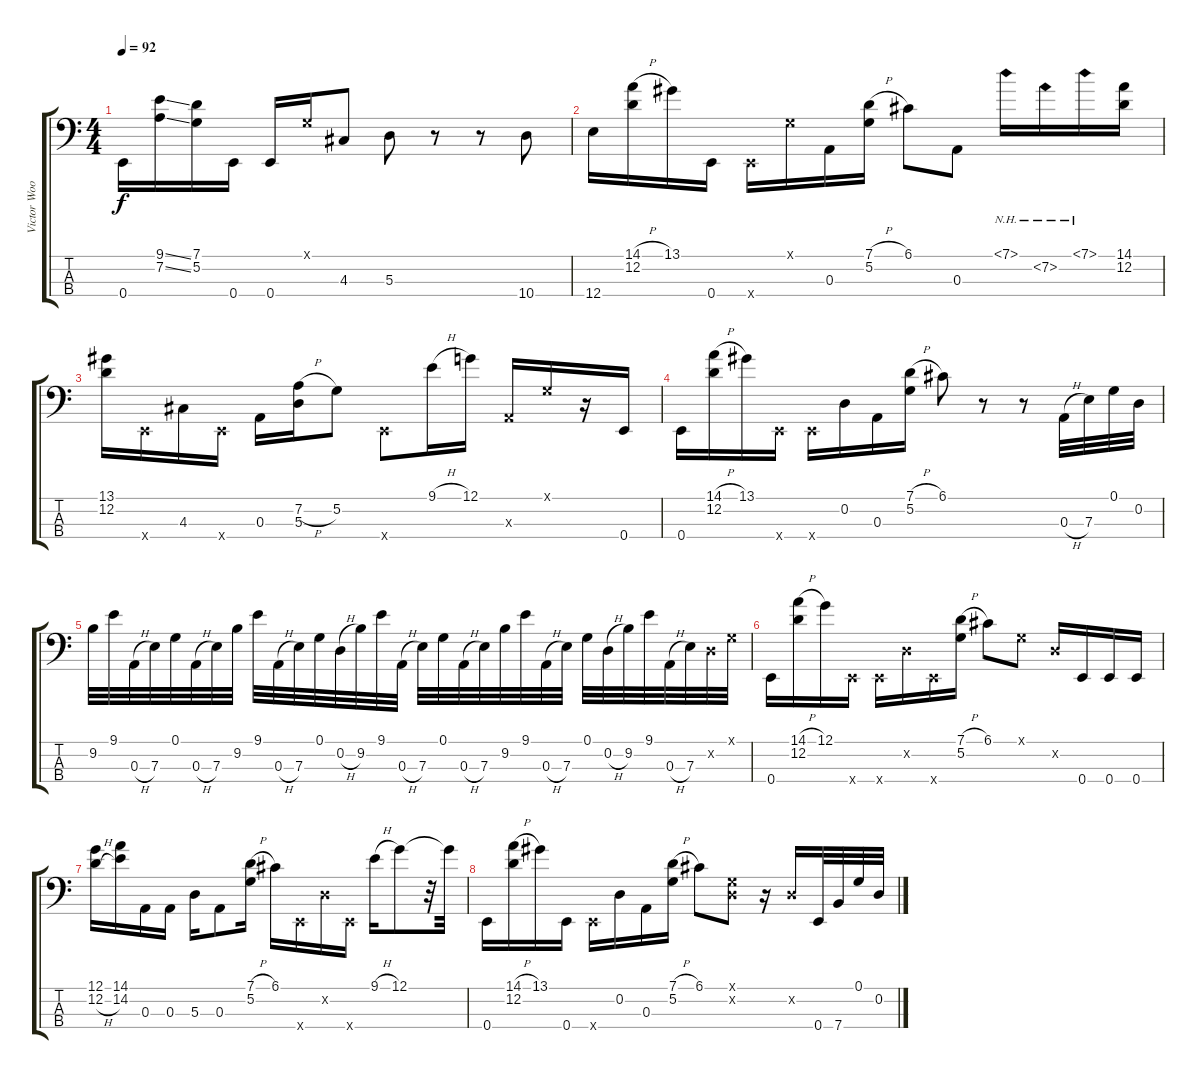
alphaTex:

\track ("Victor Wooten" "Victor Woo") {instrument slapbass1}
\staff {score tabs}
\tuning (G2 D2 A1 E1) {hide}
\ts (4 4)
\tempo 92
\clef f4
\ks c
0.4.16{dy f} (9.1{ss} 7.2{ss}).16 (7.1 5.2).16 0.4.16 0.4.16 0.1{x}.16 4.3.8 5.3.8 r.8 r.8 10.4.8 |
12.4.16 (14.1{h} 12.2).16 13.1.16 0.4.16 0.4{x}.16 0.1{x}.16 0.3.16 (7.1{h} 5.2).16 6.1.8 0.3.8 7.1{nh}.16 7.2{nh}.16 7.1{nh}.16 (14.1 12.2).16 |
(13.1 12.2).16 0.4{x}.16 4.3.16 0.4{x}.16 0.3.16 (7.2{h} 5.3).16 5.2.8 0.4{x}.8 9.1{h}.16 12.1.16 0.3{x}.16 0.1{x}.16 r.16 0.4.16 |
0.4.16 (14.1{h} 12.2).16 13.1.16 0.4{x}.16 0.4{x}.16 0.2.16 0.3.16 (7.1{h} 5.2).16 6.1.8 r.8 r.8 0.3{h}.32 7.3.32 0.1.32 0.2.32 |
9.2.32 9.1.32 0.3{h}.32 7.3.32 0.1.32 0.3{h}.32 7.3.32 9.2.32 9.1.32 0.3{h}.32 7.3.32 0.1.32 0.2{h}.32 9.2.32 9.1.32 0.3{h}.32 7.3.32 0.1.32 0.3{h}.32 7.3.32 9.2.32 9.1.32 0.3{h}.32 7.3.32 0.1.32 0.2{h}.32 9.2.32 9.1.32 0.3{h}.32 7.3.32 0.2{x}.32 0.1{x}.32 |
0.4.16 (14.1{h} 12.2).16 12.1.16 0.4{x}.16 0.4{x}.16 0.2{x}.16 0.4{x}.16 (7.1{h} 5.2).16 6.1.8 0.1{x}.8 0.2{x}.16 0.4.16 0.4.16 0.4.16 |
(12.1 12.2{h}).16 (14.1 14.2).16 0.3.16 0.3.16 5.3.16 0.3.8 (7.1{h} 5.2).16 6.1.16 0.4{x}.16 0.2{x}.16 0.4{x}.16 9.1{h}.16 12.1.8 r.32 12.1{t}.32 |
0.4.16 (14.1{h} 12.2).16 13.1.16 0.4.16 0.4{x}.16 0.2.16 0.3.16 (7.1{h} 5.2).16 6.1.8 (0.1{x} 0.2{x}).8 r.16 0.2{x}.16 0.4.32 7.4.32 0.1.32 0.2.32
